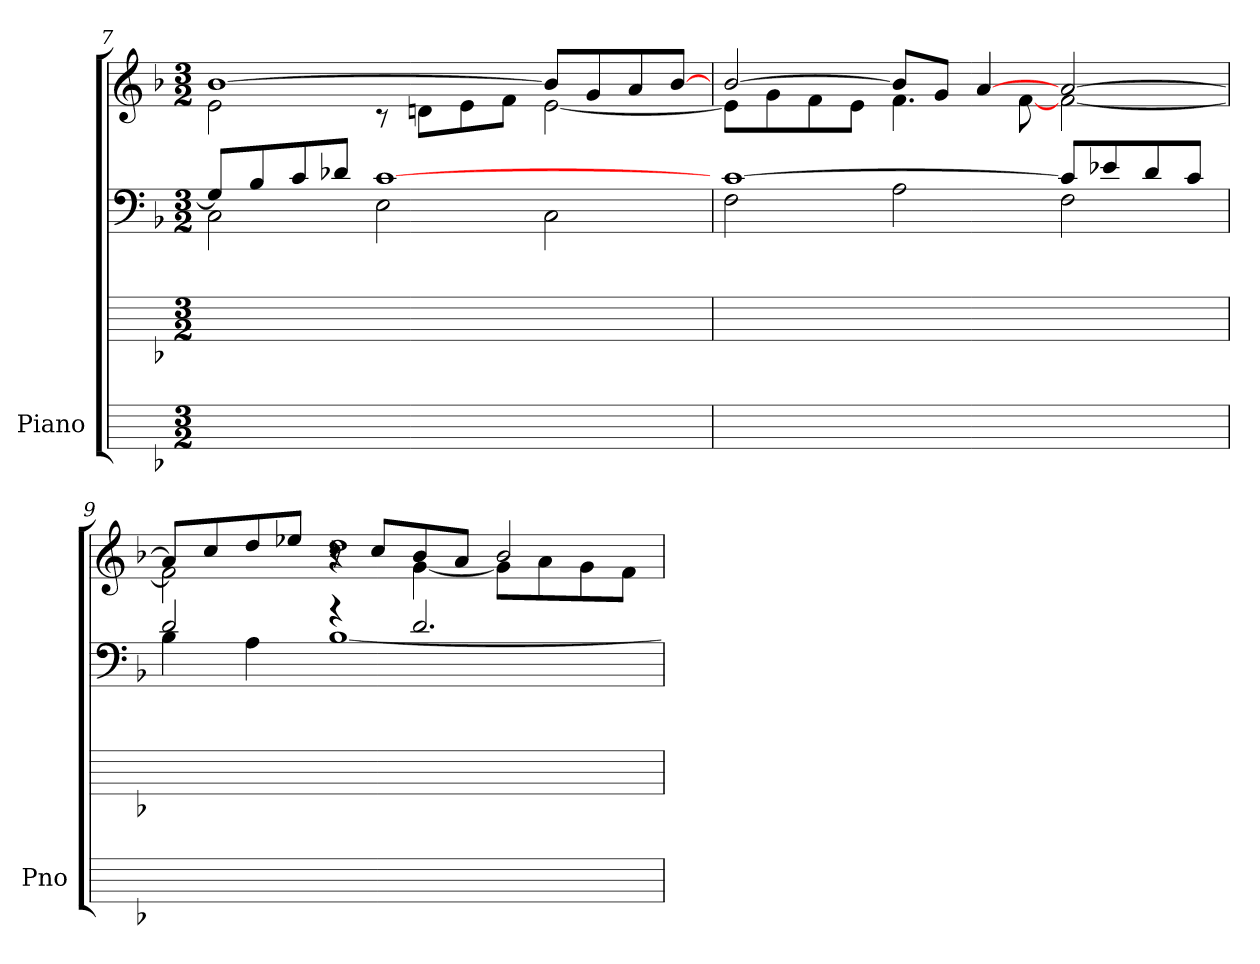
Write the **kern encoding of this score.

**kern	**kern	**kern	**kern
*part1	*part1	*part1	*part1
*staff4	*staff3	*staff2	*staff1
*I"Piano	*	*	*
*I'Pno	*	*	*
*	*	*clefF4	*clefG2
*k[b-]	*k[b-]	*k[b-]	*k[b-]
*F:	*F:	*F:	*F:
*M3/2	*M3/2	*M3/2	*M3/2
=7	=7	=7	=7
*	*	*^	*^
*	*	*	*	*	*^
1.ryy	1.ryy	8G/L]	2C\	[1b-/	2e\	2ryy
.	.	8B-/	.	.	.	.
.	.	8c/	.	.	.	.
.	.	8d-X/J	.	.	.	.
.	.	[1c/	2E\	.	8r	2ryy
.	.	.	.	.	8dnL	.
.	.	.	.	.	8e\	.
.	.	.	.	.	8f\J	.
.	.	.	2C\	8b-/L]	[2e\	2ryy
.	.	.	.	8g/	.	.
.	.	.	.	8a/	.	.
.	.	.	.	[8b-/J	.	.
=8	=8	=8	=8	=8	=8	=8
1.ryy	1.ryy	[1c/	2F\	[2b-/	8e\L]	2ryy
.	.	.	.	.	8g\	.
.	.	.	.	.	8f\	.
.	.	.	.	.	8e\J	.
.	.	.	2A\	8b-/L]	4.f\	2ryy
.	.	.	.	8g/J	.	.
.	.	.	.	[4a/	.	.
.	.	.	.	.	[8f\	.
.	.	8c/L]	2F\	[2a/	[2f\	2ryy
.	.	8e-X/	.	.	.	.
.	.	8d/	.	.	.	.
.	.	8c/J	.	.	.	.
!!LO:LB:g=z	!!	!!
=9	=9	=9	=9	=9	=9	=9
1.ryy	1.ryy	2d/	4B-\	8a/L]	2f\]	2ryy
.	.	.	.	8cc/	.	.
.	.	.	4A\	8dd/	.	.
.	.	.	.	8ee-X/J	.	.
.	.	4r	[1B-\	1dd/	4r	8r
.	.	.	.	.	.	8cc/L
.	.	2.d/	.	.	[4g\	8b-/
.	.	.	.	.	.	8a/J
.	.	.	.	.	8g\L]	2b-/
.	.	.	.	.	8a\	.
.	.	.	.	.	8g\	.
.	.	.	.	.	8f\J	.
*	*	*v	*v	*	*	*
*	*	*	*v	*v	*v
=	=	=	=
*-	*-	*-	*-
